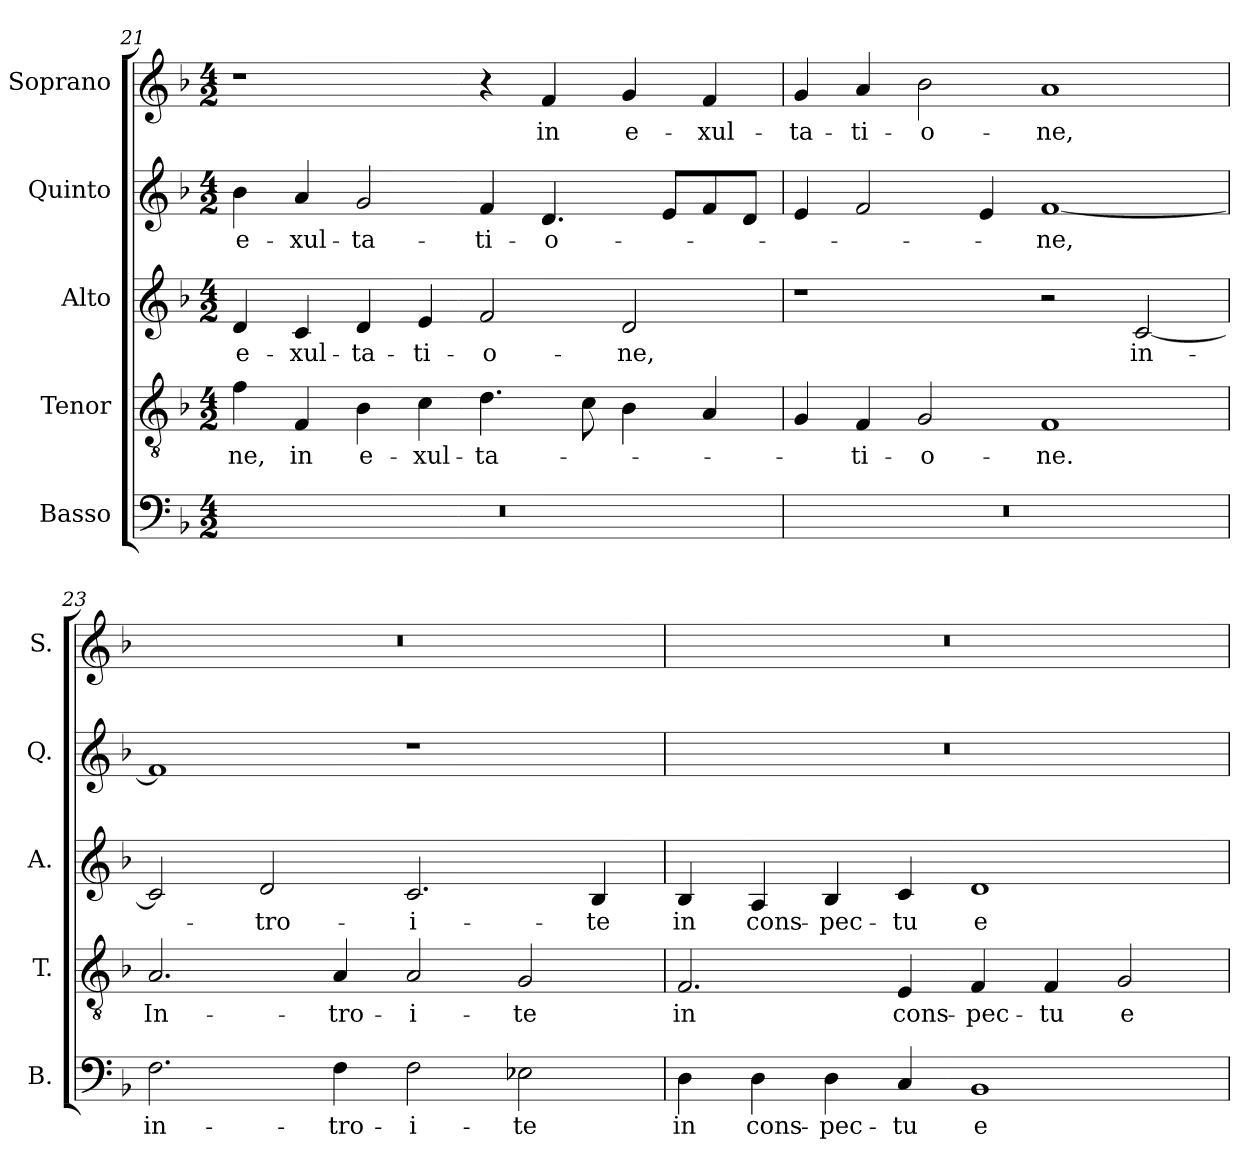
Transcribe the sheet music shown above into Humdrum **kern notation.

**kern	**text	**kern	**text	**kern	**text	**kern	**text	**kern	**text
*part5	*part5	*part4	*part4	*part3	*part3	*part2	*part2	*part1	*part1
*staff5	*staff5	*staff4	*staff4	*staff3	*staff3	*staff2	*staff2	*staff1	*staff1
*I"Basso	*	*I"Tenor	*	*I"Alto	*	*I"Quinto	*	*I"Soprano	*
*I'B.	*	*I'T.	*	*I'A.	*	*I'Q.	*	*I'S.	*
!!LO:LB:g=z
*clefF4	*	*clefGv2	*	*clefG2	*	*clefG2	*	*clefG2	*
*	*	*ITrd7c12	*	*	*	*	*	*	*
*k[b-]	*	*k[b-]	*	*k[b-]	*	*k[b-]	*	*k[b-]	*
*F:	*	*F:	*	*F:	*	*F:	*	*F:	*
*M4/2	*	*M4/2	*	*M4/2	*	*M4/2	*	*M4/2	*
=21	=21	=21	=21	=21	=21	=21	=21	=21	=21
!LO:N:vis=1	!	!	!	!	!	!	!	!	!
!	!	!	!LO:LY:b:color=#000000	!	!	!	!	!	!
!	!	!	!	!	!LO:LY:b:color=#000000	!	!	!	!
!	!	!	!	!	!	!	!LO:LY:b:color=#000000	!	!
0r	.	4Fi\	-ne,	4di/	e-	4b-i\	e-	1r	.
!	!	!	!LO:LY:b:color=#000000	!	!	!	!	!	!
!	!	!	!	!	!LO:LY:b:color=#000000	!	!	!	!
!	!	!	!	!	!	!	!LO:LY:b:color=#000000	!	!
.	.	4FFi/	in	4ci/	-xul-	4ai/	-xul-	.	.
!	!	!	!LO:LY:b:color=#000000	!	!	!	!	!	!
!	!	!	!	!	!LO:LY:b:color=#000000	!	!	!	!
!	!	!	!	!	!	!	!LO:LY:b:color=#000000	!	!
.	.	4BB-i\	e-	4di/	-ta-	2gi/	-ta-	.	.
!	!	!	!LO:LY:b:color=#000000	!	!	!	!	!	!
!	!	!	!	!	!LO:LY:b:color=#000000	!	!	!	!
.	.	4Ci\	-xul-	4ei/	-ti-	.	.	.	.
!	!	!	!LO:LY:b:color=#000000	!	!	!	!	!	!
!	!	!	!	!	!LO:LY:b:color=#000000	!	!	!	!
!	!	!	!	!	!	!	!LO:LY:b:color=#000000	!	!
.	.	4.Di\	-ta-	2fi/	-o-	4fi/	-ti-	4r	.
!	!	!	!	!	!	!	!LO:LY:b:color=#000000	!	!
!	!	!	!	!	!	!	!	!	!LO:LY:b:color=#000000
.	.	.	.	.	.	4.di/	-o-	4fi/	in
.	.	8Ci\	.	.	.	.	.	.	.
!	!	!	!	!	!LO:LY:b:color=#000000	!	!	!	!
!	!	!	!	!	!	!	!	!	!LO:LY:b:color=#000000
.	.	4BB-i\	.	2di/	-ne,	.	.	4gi/	e-
.	.	.	.	.	.	8ei/L	.	.	.
!	!	!	!	!	!	!	!	!	!LO:LY:b:color=#000000
.	.	4AAi/	.	.	.	8fi/	.	4fi/	-xul-
.	.	.	.	.	.	8di/J	.	.	.
=22	=22	=22	=22	=22	=22	=22	=22	=22	=22
!LO:N:vis=1	!	!	!	!	!	!	!	!	!
!	!	!	!	!	!	!	!	!	!LO:LY:b:color=#000000
0r	.	4GGi/	.	1r	.	4ei/	.	4gi/	-ta-
!	!	!	!LO:LY:b:color=#000000	!	!	!	!	!	!
!	!	!	!	!	!	!	!	!	!LO:LY:b:color=#000000
.	.	4FFi/	-ti-	.	.	2fi/	.	4ai/	-ti-
!	!	!	!LO:LY:b:color=#000000	!	!	!	!	!	!
!	!	!	!	!	!	!	!	!	!LO:LY:b:color=#000000
.	.	2GGi/	-o-	.	.	.	.	2b-i\	-o-
.	.	.	.	.	.	4ei/	.	.	.
!	!	!	!LO:LY:b:color=#000000	!	!	!	!	!	!
!	!	!	!	!	!	!	!LO:LY:b:color=#000000	!	!
!	!	!	!	!	!	!	!	!	!LO:LY:b:color=#000000
.	.	1FFi	-ne.	2r	.	[1fi	-ne,	1ai	-ne,
!	!	!	!	!	!LO:LY:b:color=#000000	!	!	!	!
.	.	.	.	[2ci/	in-	.	.	.	.
=23	=23	=23	=23	=23	=23	=23	=23	=23	=23
!	!LO:LY:b:color=#000000	!	!	!	!	!	!	!	!
!	!	!	!LO:LY:b:color=#000000	!	!	!	!	!LO:N:vis=1	!
2.Fi\	in-	2.AAi/	In-	2ci/]	.	1fi]	.	0r	.
!	!	!	!	!	!LO:LY:b:color=#000000	!	!	!	!
.	.	.	.	2di/	-tro-	.	.	.	.
!	!LO:LY:b:color=#000000	!	!	!	!	!	!	!	!
!	!	!	!LO:LY:b:color=#000000	!	!	!	!	!	!
4Fi\	-tro-	4AAi/	-tro-	.	.	.	.	.	.
!	!LO:LY:b:color=#000000	!	!	!	!	!	!	!	!
!	!	!	!LO:LY:b:color=#000000	!	!	!	!	!	!
!	!	!	!	!	!LO:LY:b:color=#000000	!	!	!	!
2Fi\	-i-	2AAi/	-i-	2.ci/	-i-	1r	.	.	.
!	!LO:LY:b:color=#000000	!	!	!	!	!	!	!	!
!	!	!	!LO:LY:b:color=#000000	!	!	!	!	!	!
2E-Xi\	-te	2GGi/	-te	.	.	.	.	.	.
!	!	!	!	!	!LO:LY:b:color=#000000	!	!	!	!
.	.	.	.	4B-i/	-te	.	.	.	.
=24	=24	=24	=24	=24	=24	=24	=24	=24	=24
!	!LO:LY:b:color=#000000	!	!	!	!	!	!	!	!
!	!	!	!LO:LY:b:color=#000000	!	!	!	!	!	!
!	!	!	!	!	!LO:LY:b:color=#000000	!LO:N:vis=1	!	!LO:N:vis=1	!
4Di\	in	2.FFi/	in	4B-i/	in	0r	.	0r	.
!	!LO:LY:b:color=#000000	!	!	!	!	!	!	!	!
!	!	!	!	!	!LO:LY:b:color=#000000	!	!	!	!
4Di\	cons-	.	.	4Ai/	cons-	.	.	.	.
!	!LO:LY:b:color=#000000	!	!	!	!	!	!	!	!
!	!	!	!	!	!LO:LY:b:color=#000000	!	!	!	!
4Di\	-pec-	.	.	4B-i/	-pec-	.	.	.	.
!	!LO:LY:b:color=#000000	!	!	!	!	!	!	!	!
!	!	!	!LO:LY:b:color=#000000	!	!	!	!	!	!
!	!	!	!	!	!LO:LY:b:color=#000000	!	!	!	!
4Ci/	-tu	4EEi/	cons-	4ci/	-tu	.	.	.	.
!	!LO:LY:b:color=#000000	!	!	!	!	!	!	!	!
!	!	!	!LO:LY:b:color=#000000	!	!	!	!	!	!
!	!	!	!	!	!LO:LY:b:color=#000000	!	!	!	!
1BB-i	e-	4FFi/	-pec-	1di	e-	.	.	.	.
!	!	!	!LO:LY:b:color=#000000	!	!	!	!	!	!
.	.	4FFi/	-tu	.	.	.	.	.	.
!	!	!	!LO:LY:b:color=#000000	!	!	!	!	!	!
.	.	2GGi/	e-	.	.	.	.	.	.
=	=	=	=	=	=	=	=	=	=
*-	*-	*-	*-	*-	*-	*-	*-	*-	*-
